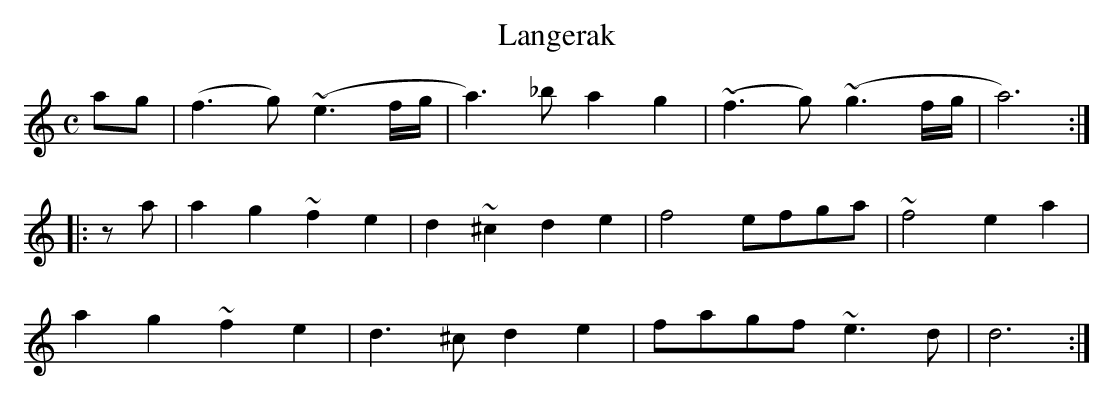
X:1
T:Langerak
M:C
K:Amin
ag|(f3g)~(e3f/g/|a3)_ba2g2|~(f3g)~(g3f/g/|a6):|
|:za|a2g2~f2e2|d2~^c2d2e2|f4efga|~f4e2a2|
a2g2~f2e2|d3^cd2e2|fagf~e3d|d6:|
